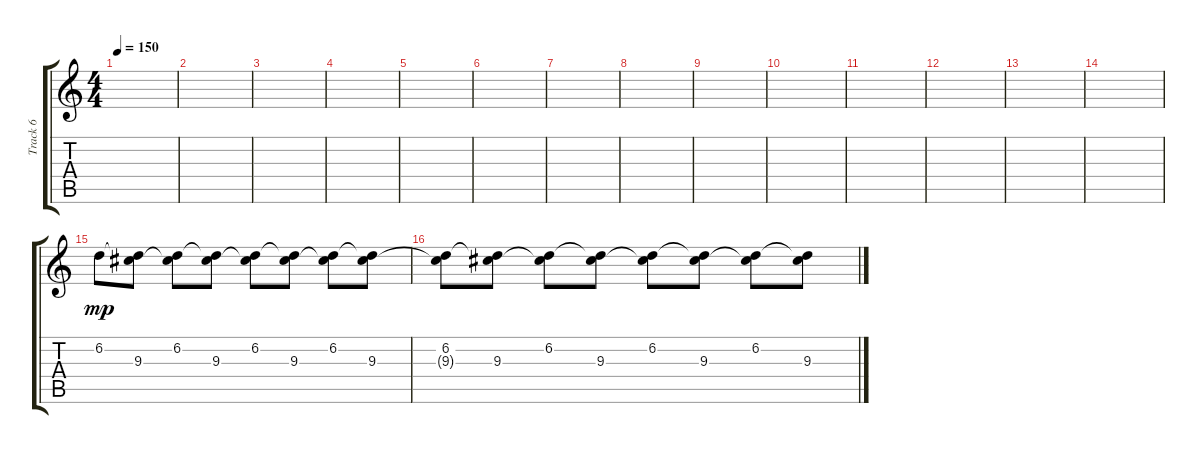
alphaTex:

\track ("Track 6" "Track 6") {instrument overdrivenguitar}
\staff {score tabs}
\tuning (Db4 Ab3 E3 B2 Gb2 B1) {hide}
\ts (4 4)
\tempo 150
\clef g2
\ks c
|
|
|
|
|
|
|
|
|
|
|
|
|
|
6.2.8{dy mp} (6.2{t} 9.3).8 (6.2 9.3{t}).8 (6.2{t} 9.3).8 (6.2 9.3{t}).8 (6.2{t} 9.3).8 (6.2 9.3{t}).8 (6.2{t} 9.3).8 |
(6.2 9.3{t}).8 (6.2{t} 9.3).8 (6.2 9.3{t}).8 (6.2{t} 9.3).8 (6.2 9.3{t}).8 (6.2{t} 9.3).8 (6.2 9.3{t}).8 (6.2{t} 9.3).8
